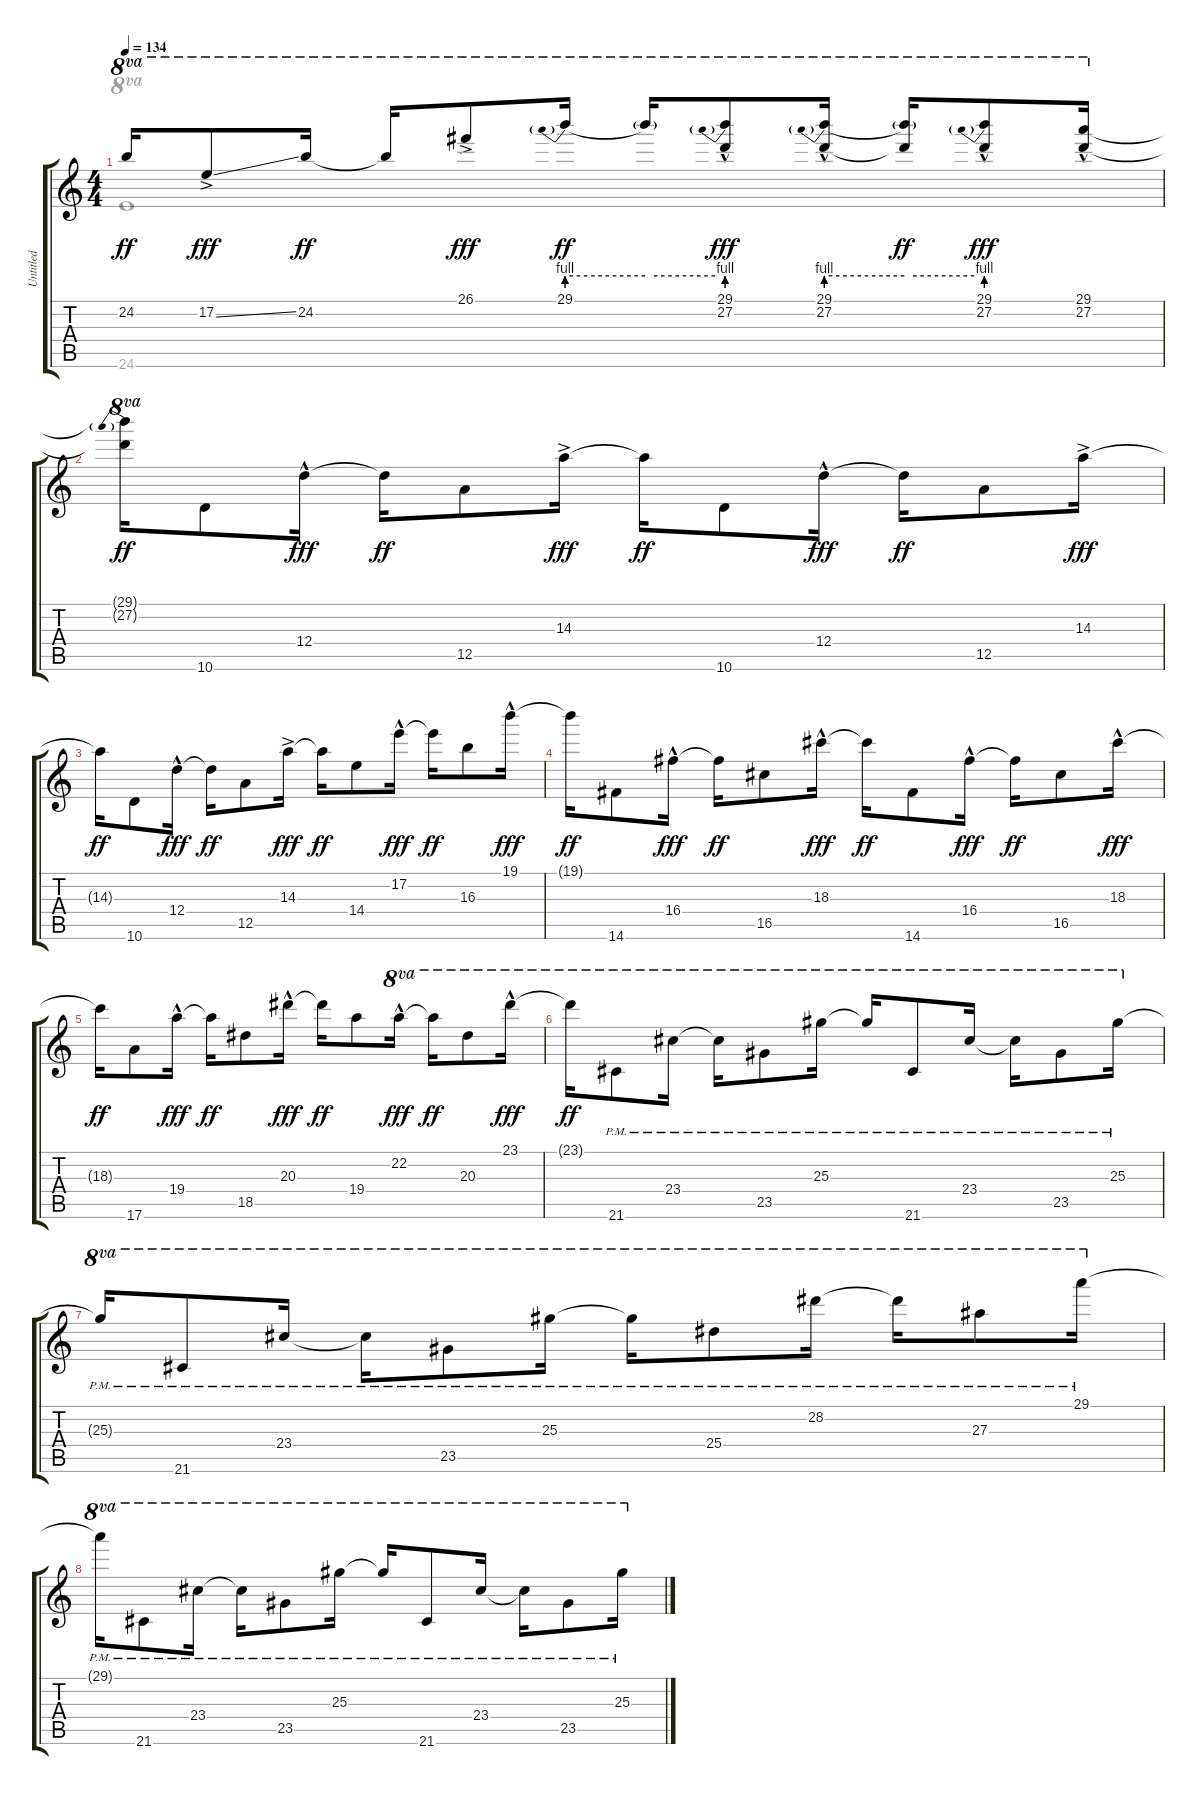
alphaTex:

\track ("Untitled" "Untitled") {instrument electricguitarclean}
\staff {score tabs}
\tuning (E4 B3 G3 D3 A2 E2) {hide}
\voice
\ts (4 4)
\tempo 134
\clef g2
\ks c
24.2{t}.16{ot 8va dy ff} 17.2{ss ac}.8{ot 8va dy fff} 24.2.16{ot 8va dy ff} 24.2{t}.16{ot 8va} 26.1{ac}.8{ot 8va dy fff} 29.1{be (prebend 0 4 60 4)}.16{ot 8va dy ff} 29.1{be (hold 0 4 60 4) t}.16{ot 8va} (29.1{be (prebend 0 4 60 4) hac} 27.2{hac}).8{ot 8va dy fff} (29.1{be (prebend 0 4 60 4) hac} 27.2{hac}).16{ot 8va} (29.1{be (hold 0 4 60 4) t} 27.2{t}).16{ot 8va dy ff} (29.1{be (prebend 0 4 60 4) hac} 27.2{hac}).8{ot 8va dy fff} (29.1{hac} 27.2{hac}).16{ot 8va} |
(29.1{be (prebend 0 4 60 4) t} 27.2{t}).16{ot 8va dy ff} 10.6.8 12.4{hac}.16{dy fff} 12.4{t}.16{dy ff} 12.5.8 14.3{ac}.16{dy fff} 14.3{t}.16{dy ff} 10.6.8 12.4{hac}.16{dy fff} 12.4{t}.16{dy ff} 12.5.8 14.3{ac}.16{dy fff} |
14.3{t}.16{dy ff} 10.6.8 12.4{hac}.16{dy fff} 12.4{t}.16{dy ff} 12.5.8 14.3{ac}.16{dy fff} 14.3{t}.16{dy ff} 14.4.8 17.2{hac}.16{dy fff} 17.2{t}.16{dy ff} 16.3.8 19.1{hac}.16{dy fff} |
19.1{t}.16{dy ff} 14.6.8 16.4{hac}.16{dy fff} 16.4{t}.16{dy ff} 16.5.8 18.3{hac}.16{dy fff} 18.3{t}.16{dy ff} 14.6.8 16.4{hac}.16{dy fff} 16.4{t}.16{dy ff} 16.5.8 18.3{hac}.16{dy fff} |
18.3{t}.16{dy ff} 17.6.8 19.4{hac}.16{dy fff} 19.4{t}.16{dy ff} 18.5.8 20.3{hac}.16{dy fff} 20.3{t}.16{dy ff} 19.4.8 22.2{hac}.16{ot 8va dy fff} 22.2{t}.16{ot 8va dy ff} 20.3.8{ot 8va} 23.1{hac}.16{ot 8va dy fff} |
23.1{t}.16{ot 8va dy ff} 21.6{pm}.8{ot 8va} 23.4{pm}.16{ot 8va} 23.4{pm t}.16{ot 8va} 23.5{pm}.8{ot 8va} 25.3{pm}.16{ot 8va} 25.3{pm t}.16{ot 8va} 21.6{pm}.8{ot 8va} 23.4{pm}.16{ot 8va} 23.4{pm t}.16{ot 8va} 23.5{pm}.8{ot 8va} 25.3{pm}.16{ot 8va} |
25.3{pm t}.16{ot 8va} 21.6{pm}.8{ot 8va} 23.4{pm}.16{ot 8va} 23.4{pm t}.16{ot 8va} 23.5{pm}.8{ot 8va} 25.3{pm}.16{ot 8va} 25.3{pm t}.16{ot 8va} 25.4{pm}.8{ot 8va} 28.2{pm}.16{ot 8va} 28.2{pm t}.16{ot 8va} 27.3{pm}.8{ot 8va} 29.1{pm}.16{ot 8va} |
29.1{pm t}.16{ot 8va} 21.6{pm}.8{ot 8va} 23.4{pm}.16{ot 8va} 23.4{pm t}.16{ot 8va} 23.5{pm}.8{ot 8va} 25.3{pm}.16{ot 8va} 25.3{pm t}.16{ot 8va} 21.6{pm}.8{ot 8va} 23.4{pm}.16{ot 8va} 23.4{pm t}.16{ot 8va} 23.5{pm}.8{ot 8va} 25.3{pm}.16{ot 8va}
\voice
\clef g2
\ottava regular
\simile none
\ks c
24.6{t}.1{ot 8va dy ff} |
|
|
|
|
|
|
